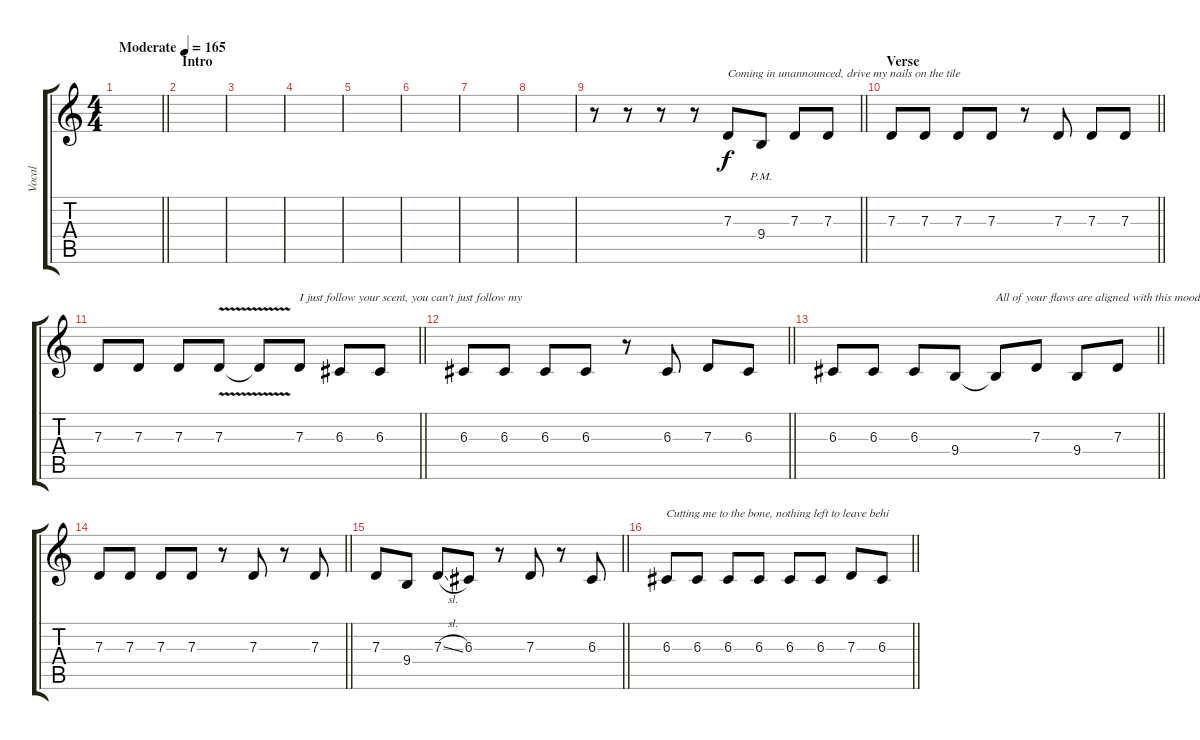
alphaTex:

\track ("Vocal" "Vocal") {instrument lead2sawtooth}
\staff {score tabs}
\tuning (E4 B3 G3 D3 A2 E2) {hide}
\ts (4 4)
\tempo (165 "Moderate")
\clef g2
\barLineRight lightlight
\ks c
|
\section ("" "Intro")
|
|
|
|
|
|
|
\barLineRight lightlight
r.8 r.8 r.8 r.8 7.3.8{txt "Coming in unannounced, drive my nails on the tile"} 9.4{pm}.8 7.3.8 7.3.8 |
\section ("" "Verse")
\barLineRight lightlight
7.3.8 7.3.8 7.3.8 7.3.8 r.8 7.3.8 7.3.8 7.3.8 |
\barLineRight lightlight
7.3.8 7.3.8 7.3.8 7.3{v}.8 7.3{t}.8 7.3.8{txt "I just follow your scent, you can't just follow my"} 6.3.8 6.3.8 |
\barLineRight lightlight
6.3.8 6.3.8 6.3.8 6.3.8 r.8 6.3.8 7.3.8 6.3.8 |
\barLineRight lightlight
6.3.8 6.3.8 6.3.8 9.4.8 9.4{t}.8{txt "All of your flaws are aligned with this mood of mi"} 7.3.8 9.4.8 7.3.8 |
\barLineRight lightlight
7.3.8 7.3.8 7.3.8 7.3.8 r.8 7.3.8 r.8 7.3.8 |
\barLineRight lightlight
7.3.8 9.4.8 7.3{sl}.8 6.3.8 r.8 7.3.8 r.8 6.3.8 |
\barLineRight lightlight
6.3.8{txt "Cutting me to the bone, nothing left to leave behi"} 6.3.8 6.3.8 6.3.8 6.3.8 6.3.8 7.3.8 6.3.8
